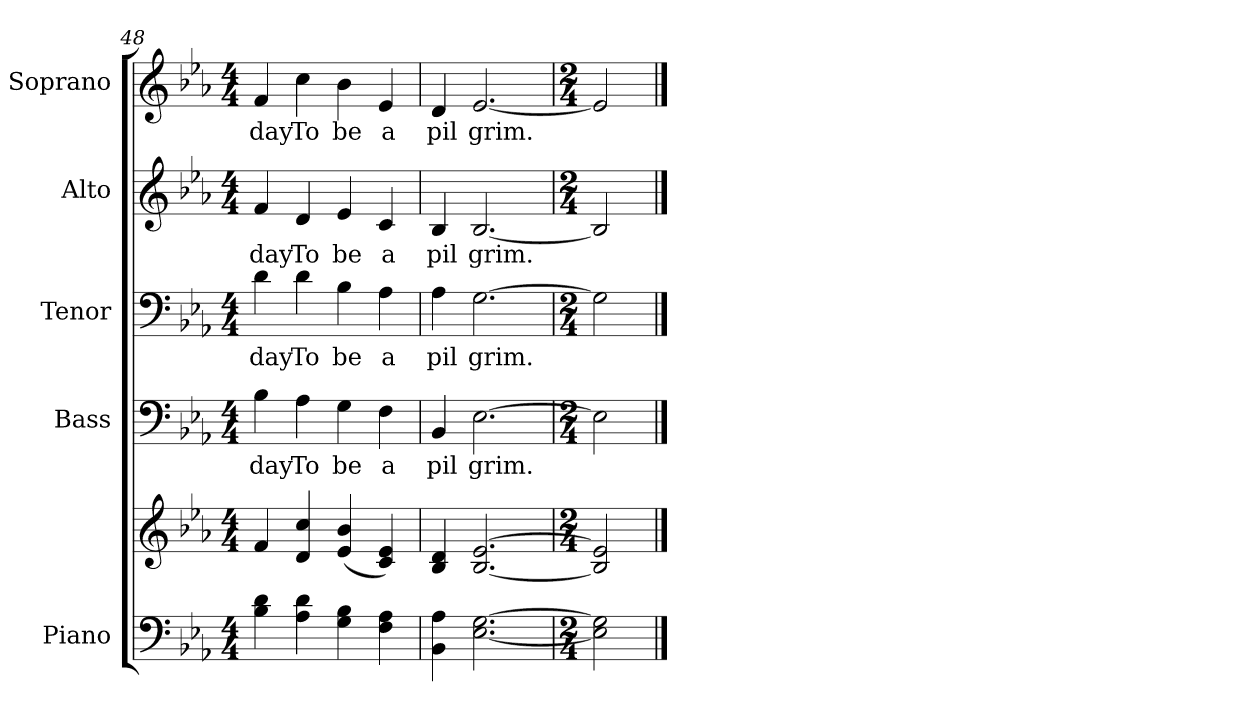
**kern	**kern	**kern	**text	**kern	**text	**kern	**text	**kern	**text
*part5	*part5	*part4	*part4	*part3	*part3	*part2	*part2	*part1	*part1
*staff6	*staff5	*staff4	*staff4	*staff3	*staff3	*staff2	*staff2	*staff1	*staff1
*I"Piano	*	*I"Bass	*	*I"Tenor	*	*I"Alto	*	*I"Soprano	*
*I'Pno.	*	*I'B.	*	*I'T.	*	*I'A.	*	*I'S.	*
!!LO:PB:g=z
*clefF4	*clefG2	*clefF4	*	*clefF4	*	*clefG2	*	*clefG2	*
*k[b-e-a-]	*k[b-e-a-]	*k[b-e-a-]	*	*k[b-e-a-]	*	*k[b-e-a-]	*	*k[b-e-a-]	*
*E-:	*E-:	*E-:	*	*E-:	*	*E-:	*	*E-:	*
*M4/4	*M4/4	*M4/4	*	*M4/4	*	*M4/4	*	*M4/4	*
=48	=48	=48	=48	=48	=48	=48	=48	=48	=48
!	!	!	!LO:LY:b:color=#000000	!	!	!	!	!	!
!	!	!	!	!	!LO:LY:b:color=#000000	!	!	!	!
!	!	!	!	!	!	!	!LO:LY:b:color=#000000	!	!
!	!	!	!	!	!	!	!	!	!LO:LY:b:color=#000000
4B-i\ 4di	4fi/	4B-i\	day	4di\	day	4fi/	day	4fi/	day
!	!	!	!LO:LY:b:color=#000000	!	!	!	!	!	!
!	!	!	!	!	!LO:LY:b:color=#000000	!	!	!	!
!	!	!	!	!	!	!	!LO:LY:b:color=#000000	!	!
!	!	!	!	!	!	!	!	!	!LO:LY:b:color=#000000
4A-i\ 4di	4di/ 4cci	4A-i\	To	4di\	To	4di/	To	4cci\	To
!	!	!	!LO:LY:b:color=#000000	!	!	!	!	!	!
!	!	!	!	!	!LO:LY:b:color=#000000	!	!	!	!
!	!	!	!	!	!	!	!LO:LY:b:color=#000000	!	!
!	!	!	!	!	!	!	!	!	!LO:LY:b:color=#000000
4Gi\ 4B-i	(4e-i/ 4b-i	4Gi\	be	4B-i\	be	4e-i/	be	4b-i\	be
!	!	!	!LO:LY:b:color=#000000	!	!	!	!	!	!
!	!	!	!	!	!LO:LY:b:color=#000000	!	!	!	!
!	!	!	!	!	!	!	!LO:LY:b:color=#000000	!	!
!	!	!	!	!	!	!	!	!	!LO:LY:b:color=#000000
4Fi\ 4A-i	4ci/ 4e-i)	4Fi\	a	4A-i\	a	4ci/	a	4e-i/	a
=49	=49	=49	=49	=49	=49	=49	=49	=49	=49
!	!	!	!LO:LY:b:color=#000000	!	!	!	!	!	!
!	!	!	!	!	!LO:LY:b:color=#000000	!	!	!	!
!	!	!	!	!	!	!	!LO:LY:b:color=#000000	!	!
!	!	!	!	!	!	!	!	!	!LO:LY:b:color=#000000
4BB-i\ 4A-i	4B-i/ 4di	4BB-i/	pil	4A-i\	pil	4B-i/	pil	4di/	pil
!	!	!	!LO:LY:b:color=#000000	!	!	!	!	!	!
!	!	!	!	!	!LO:LY:b:color=#000000	!	!	!	!
!	!	!	!	!	!	!	!LO:LY:b:color=#000000	!	!
!	!	!	!	!	!	!	!	!	!LO:LY:b:color=#000000
[<2.E-i\ [>2.Gi	[<2.B-i/ [>2.e-i	[>2.E-i\	grim.	[>2.Gi\	grim.	[<2.B-i/	grim.	[<2.e-i/	grim.
!!LO:PB:g=z
=50	=50	=50	=50	=50	=50	=50	=50	=50	=50
*M2/4	*M2/4	*M2/4	*	*M2/4	*	*M2/4	*	*M2/4	*
2E-i\] 2Gi]	2B-i/] 2e-i]	2E-i\]	.	2Gi\]	.	2B-i/]	.	2e-i/]	.
==	==	==	==	==	==	==	==	==	==
*-	*-	*-	*-	*-	*-	*-	*-	*-	*-
